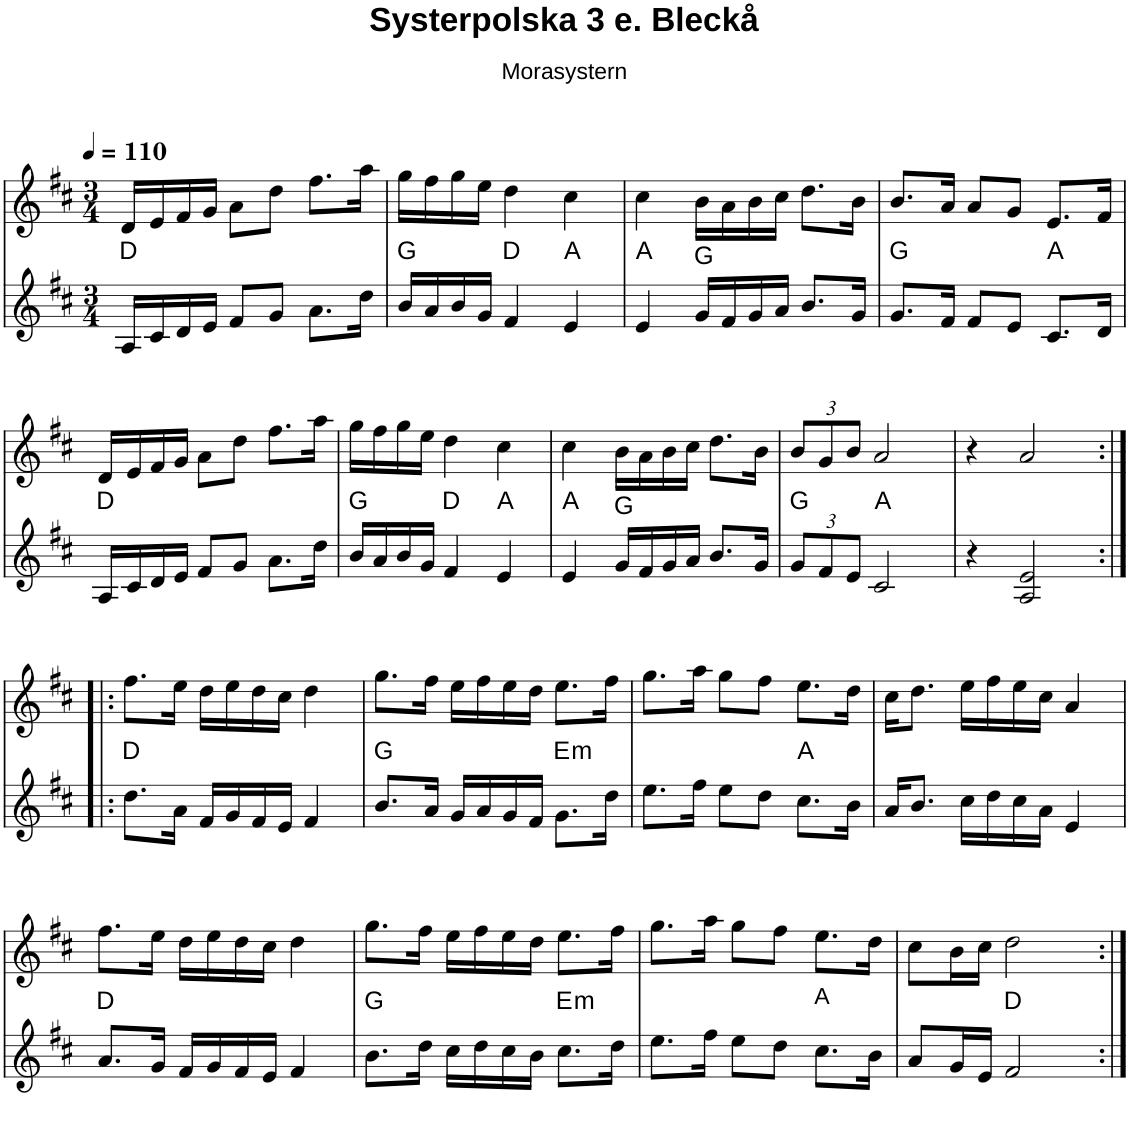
**kern	**kern	**text	**harte
*part2	*part1	*part1	*part1
*staff2	*staff1	*staff1	*
*I"Mandolin	*I"Klaver	*	*
*clefG2	*clefG2	*	*
*k[f#c#]	*k[f#c#]	*	*
*M3/4	*M3/4	*	*
*MM110	*MM110	*	*
=1	=1	=1	=1
16A/LL	16d/LL	.	D:maj
16c#/	16e/	.	.
16d/	16f#/	.	.
16e/JJ	16g/JJ	.	.
8f#/L	8a\L	.	.
8g/J	8dd\J	.	.
8.a\L	8.ff#\L	.	.
16dd\Jk	16aa\Jk	.	.
=2	=2	=2	=2
16b/LL	16gg\LL	.	G:maj
16a/	16ff#\	.	.
16b/	16gg\	.	.
16g/JJ	16ee\JJ	.	.
4f#/	4dd\	.	D:maj
4e/	4cc#\	.	A:maj
=3	=3	=3	=3
4e/	4cc#\	.	A:maj
16g/LL	16b\LL	.	G:maj
16f#/	16a\	.	.
16g/	16b\	.	.
16a/JJ	16cc#\JJ	.	.
8.b/L	8.dd\L	.	.
16g/Jk	16b\Jk	.	.
=4	=4	=4	=4
8.g/L	8.b/L	.	G:maj
16f#/Jk	16a/Jk	.	.
8f#/L	8a/L	.	.
8e/J	8g/J	.	.
8.c#/L	8.e/L	.	A:maj
16d/Jk	16f#/Jk	.	.
!!LO:LB:g=z
=5	=5	=5	=5
16A/LL	16d/LL	.	D:maj
16c#/	16e/	.	.
16d/	16f#/	.	.
16e/JJ	16g/JJ	.	.
8f#/L	8a\L	.	.
8g/J	8dd\J	.	.
8.a\L	8.ff#\L	.	.
16dd\Jk	16aa\Jk	.	.
=6	=6	=6	=6
16b/LL	16gg\LL	.	G:maj
16a/	16ff#\	.	.
16b/	16gg\	.	.
16g/JJ	16ee\JJ	.	.
4f#/	4dd\	.	D:maj
4e/	4cc#\	.	A:maj
=7	=7	=7	=7
4e/	4cc#\	.	A:maj
16g/LL	16b\LL	.	G:maj
16f#/	16a\	.	.
16g/	16b\	.	.
16a/JJ	16cc#\JJ	.	.
8.b/L	8.dd\L	.	.
16g/Jk	16b\Jk	.	.
=8	=8	=8	=8
*Xbrackettup	*Xbrackettup	*	*
12g/L	12b/L	.	G:maj
12f#/	12g/	.	.
12e/J	12b/J	.	.
2c#/	2a/	.	A:maj
=9	=9	=9	=9
4r	4r	.	.
2A/ 2e/	2a/	.	.
!!LO:LB:g=z
=10:|!|:	=10:|!|:	=10:|!|:	=10:|!|:
8.dd\L	8.ff#\L	.	D:maj
16a\Jk	16ee\Jk	.	.
16f#/LL	16dd\LL	.	.
16g/	16ee\	.	.
16f#/	16dd\	.	.
16e/JJ	16cc#\JJ	.	.
4f#/	4dd\	.	.
=11	=11	=11	=11
8.b/L	8.gg\L	.	G:maj
16a/Jk	16ff#\Jk	.	.
16g/LL	16ee\LL	.	.
16a/	16ff#\	.	.
16g/	16ee\	.	.
16f#/JJ	16dd\JJ	.	.
!	!	!	!LO:H:kt=m
8.g\L	8.ee\L	.	E:min
16dd\Jk	16ff#\Jk	.	.
=12	=12	=12	=12
8.ee\L	8.gg\L	.	.
16ff#\Jk	16aa\Jk	.	.
8ee\L	8gg\L	.	.
8dd\J	8ff#\J	.	.
8.cc#\L	8.ee\L	.	A:maj
16b\Jk	16dd\Jk	.	.
=13	=13	=13	=13
16a/KL	16cc#\KL	.	.
8.b/J	8.dd\J	.	.
16cc#\LL	16ee\LL	.	.
16dd\	16ff#\	.	.
16cc#\	16ee\	.	.
16a\JJ	16cc#\JJ	.	.
4e/	4a/	.	.
!!LO:LB:g=z
=14	=14	=14	=14
8.a/L	8.ff#\L	.	D:maj
16g/Jk	16ee\Jk	.	.
16f#/LL	16dd\LL	.	.
16g/	16ee\	.	.
16f#/	16dd\	.	.
16e/JJ	16cc#\JJ	.	.
4f#/	4dd\	.	.
=15	=15	=15	=15
8.b\L	8.gg\L	.	G:maj
16dd\Jk	16ff#\Jk	.	.
16cc#\LL	16ee\LL	.	.
16dd\	16ff#\	.	.
16cc#\	16ee\	.	.
16b\JJ	16dd\JJ	.	.
!	!	!	!LO:H:kt=m
8.cc#\L	8.ee\L	.	E:min
16dd\Jk	16ff#\Jk	.	.
=16	=16	=16	=16
8.ee\L	8.gg\L	.	.
16ff#\Jk	16aa\Jk	.	.
8ee\L	8gg\L	.	.
8dd\J	8ff#\J	.	.
!	!	!LO:LY:b	!
8.cc#\L	8.ee\L	A	.
16b\Jk	16dd\Jk	.	.
=17	=17	=17	=17
8a/L	8cc#\L	.	.
16g/L	16b\L	.	.
16e/JJ	16cc#\JJ	.	.
2f#/	2dd\	.	D:maj
=:|!	=:|!	=:|!	=:|!
*-	*-	*-	*-
